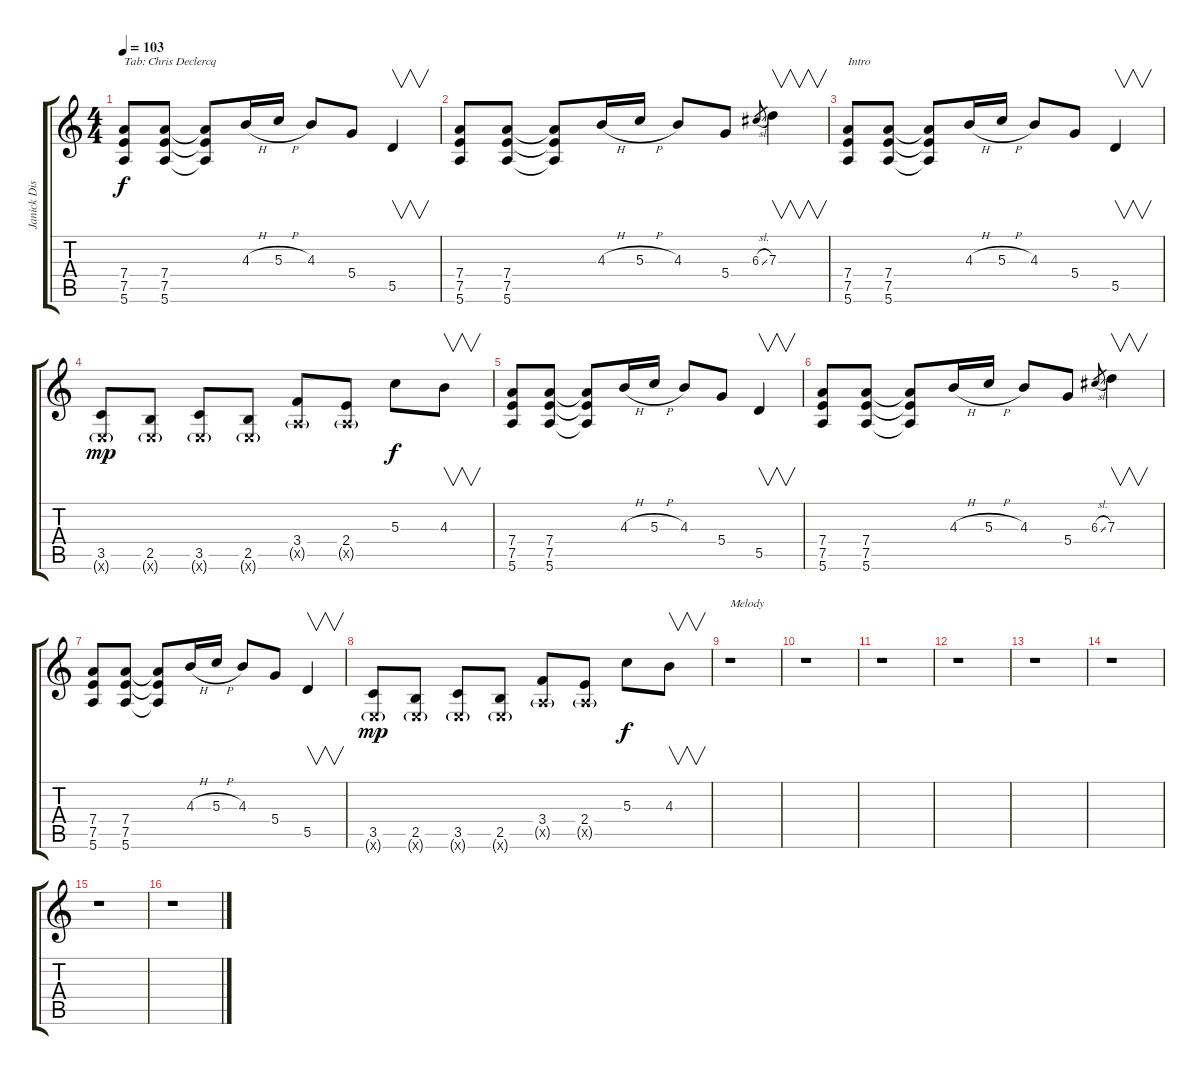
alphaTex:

\track ("Janick Distortion" "Janick Dis") {instrument distortionguitar}
\staff {score tabs}
\tuning (E4 B3 G3 D3 A2 E2) {hide}
\ts (4 4)
\tempo 103
\clef g2
\ks c
(7.4 7.5 5.6).8{txt "Tab: Chris Declercq" dy f instrument distortionguitar} (7.4 7.5 5.6).8 (7.4{t} 7.5{t} 5.6{t}).8 4.3{h}.16 5.3{h}.16 4.3.8 5.4.8 5.5.4{v} |
(7.4 7.5 5.6).8 (7.4 7.5 5.6).8 (7.4{t} 7.5{t} 5.6{t}).8 4.3{h}.16 5.3{h}.16 4.3.8 5.4.8 6.3{sl}.8{gr} 7.3.4{v} |
(7.4 7.5 5.6).8{txt "Intro"} (7.4 7.5 5.6).8 (7.4{t} 7.5{t} 5.6{t}).8 4.3{h}.16 5.3{h}.16 4.3.8 5.4.8 5.5.4{v} |
(3.5 0.6{g x}).8{dy mp} (2.5 0.6{g x}).8 (3.5 0.6{g x}).8 (2.5 0.6{g x}).8 (3.4 0.5{g x}).8 (2.4 0.5{g x}).8 5.3.8{dy f} 4.3.8{v} |
(7.4 7.5 5.6).8 (7.4 7.5 5.6).8 (7.4{t} 7.5{t} 5.6{t}).8 4.3{h}.16 5.3{h}.16 4.3.8 5.4.8 5.5.4{v} |
(7.4 7.5 5.6).8 (7.4 7.5 5.6).8 (7.4{t} 7.5{t} 5.6{t}).8 4.3{h}.16 5.3{h}.16 4.3.8 5.4.8 6.3{sl}.8{gr} 7.3.4{v} |
(7.4 7.5 5.6).8 (7.4 7.5 5.6).8 (7.4{t} 7.5{t} 5.6{t}).8 4.3{h}.16 5.3{h}.16 4.3.8 5.4.8 5.5.4{v} |
(3.5 0.6{g x}).8{dy mp} (2.5 0.6{g x}).8 (3.5 0.6{g x}).8 (2.5 0.6{g x}).8 (3.4 0.5{g x}).8 (2.4 0.5{g x}).8 5.3.8{dy f} 4.3.8{v} |
r.1{txt "Melody"} |
r.1 |
r.1 |
r.1 |
r.1 |
r.1 |
r.1 |
r.1
